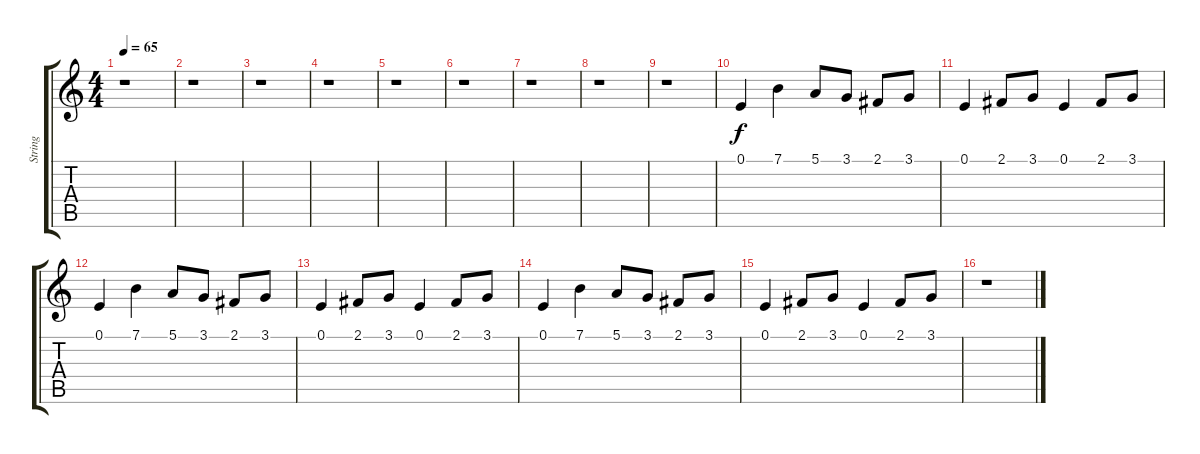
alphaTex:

\track ("String" "String") {instrument synthstrings1}
\staff {score tabs}
\tuning (E4 B3 G3 D3 A2 E2) {hide}
\ts (4 4)
\tempo 65
\clef g2
\ks c
r.1{dy mp} |
r.1 |
r.1 |
r.1 |
r.1 |
r.1 |
r.1 |
r.1 |
r.1 |
0.1.4{dy f} 7.1.4 5.1.8 3.1.8 2.1.8 3.1.8 |
0.1.4 2.1.8 3.1.8 0.1.4 2.1.8 3.1.8 |
0.1.4 7.1.4 5.1.8 3.1.8 2.1.8 3.1.8 |
0.1.4 2.1.8 3.1.8 0.1.4 2.1.8 3.1.8 |
0.1.4 7.1.4 5.1.8 3.1.8 2.1.8 3.1.8 |
0.1.4 2.1.8 3.1.8 0.1.4 2.1.8 3.1.8 |
r.1
